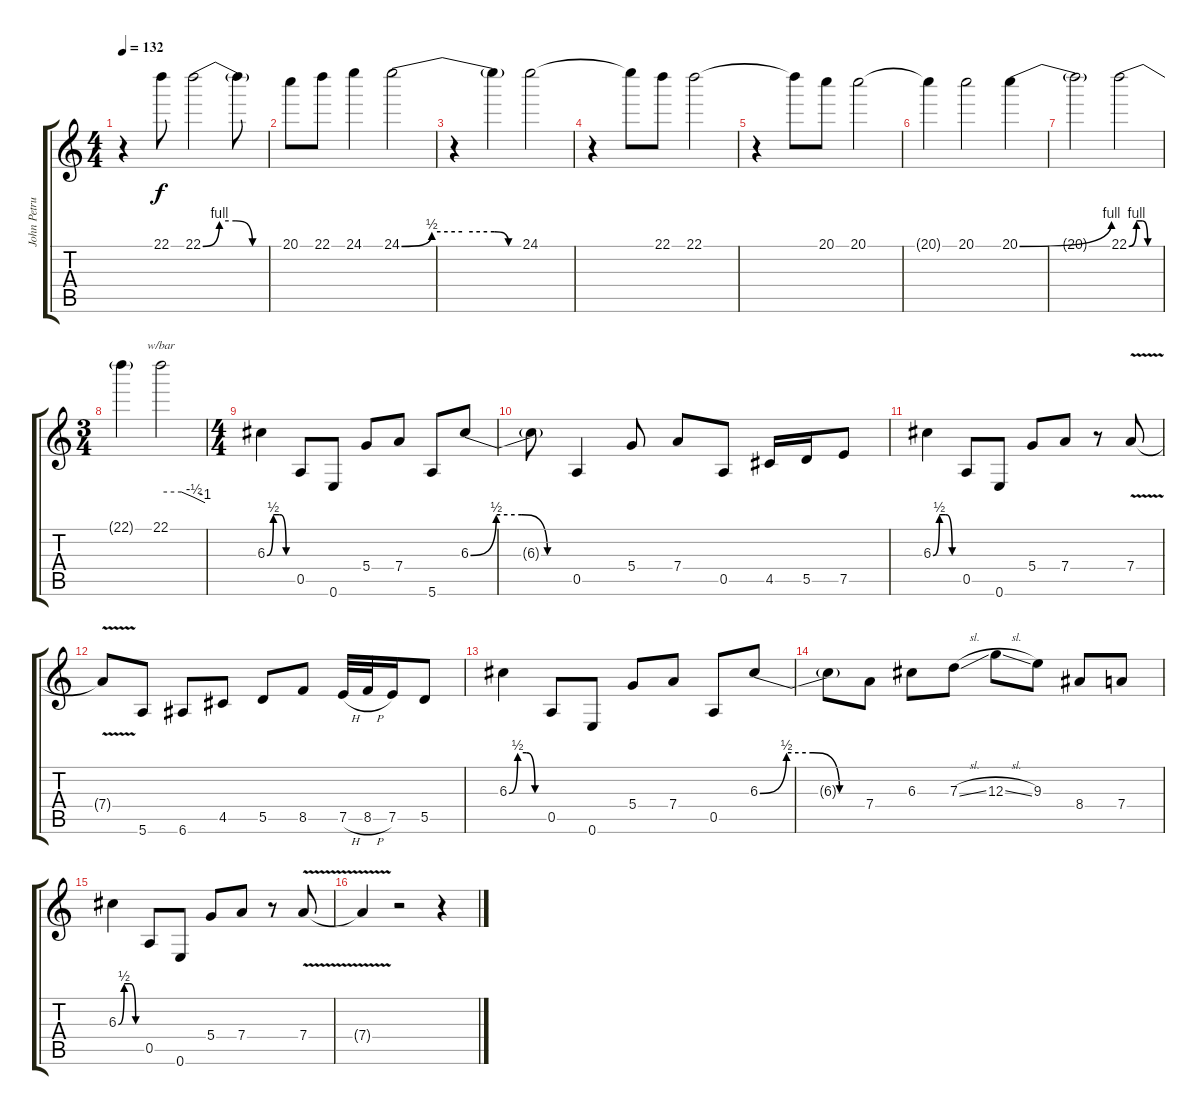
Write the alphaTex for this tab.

\track ("John Petrucci" "John Petru") {instrument distortionguitar}
\staff {score tabs}
\tuning (E4 B3 G3 D3 A2 E2) {hide}
\ts (4 4)
\tempo 132
\clef g2
\ks c
r.4{dy f} 22.1.8 22.1{be (custom 0 0 15 4 30 4 45 0 60 0)}.2 22.1{t}.8 |
20.1.8 22.1.8 24.1.4 24.1{be (custom 0 0 15 2 30 2 46 2 53 0 60 0)}.2 |
r.4 24.1{t}.4 24.1.2 |
r.4 24.1{t}.8 22.1.8 22.1.2 |
r.4 22.1{t}.8 20.1.8 20.1.2 |
20.1{t}.4 20.1.2 20.1{be (bend 0 0 60 4)}.4 |
20.1{t}.2 22.1{be (custom 0 0 15 4 26 4 37 0 45 0 60 0)}.2 |
\ts (3 4)
22.1{t}.4 22.1.2{tbe (custom default 0 0 28 0 45 -2 60 -4)} |
\ts (4 4)
6.3{be (custom 0 0 15 2 30 2 45 0 60 0)}.4{volume 14 instrument distortionguitar} 0.5.8 0.6.8 5.4.8 7.4.8 5.6.8 6.3{be (custom 0 0 15 2 30 2 45 0 60 0)}.8 |
6.3{t}.8 0.5.4 5.4.8 7.4.8 0.5.8 4.5.16 5.5.16 7.5.8 |
6.3{be (custom 0 0 15 2 30 2 45 0 60 0)}.4 0.5.8 0.6.8 5.4.8 7.4.8 r.8 7.4{v}.8 |
7.4{t}.8 5.6.8 6.6.8 4.5.8 5.5.8 8.5.8 7.5{h}.32 8.5{h}.32 7.5.16 5.5.8 |
6.3{be (custom 0 0 15 2 30 2 45 0 60 0)}.4 0.5.8 0.6.8 5.4.8 7.4.8 0.5.8 6.3{be (custom 0 0 15 2 30 2 45 0 60 0)}.8 |
6.3{t}.8 7.4.8 6.3.8 7.3{sl}.8 12.3{sl}.8 9.3.8 8.4.8 7.4.8 |
6.3{be (custom 0 0 15 2 30 2 45 0 60 0)}.4 0.5.8 0.6.8 5.4.8 7.4.8 r.8 7.4{v}.8 |
7.4{t}.4 r.2 r.4
